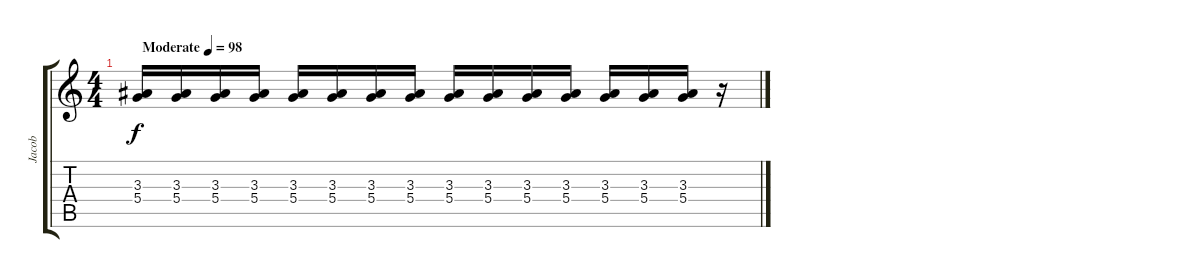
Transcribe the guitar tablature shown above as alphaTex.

\track ("Jacob" "Jacob") {instrument overdrivenguitar}
\staff {score tabs}
\tuning (E4 B3 G3 D3 A2 D2) {hide}
\ts (4 4)
\tempo (98 "Moderate")
\clef g2
\ks c
(3.3 5.4).16{dy f instrument overdrivenguitar} (3.3 5.4).16 (3.3 5.4).16 (3.3 5.4).16 (3.3 5.4).16 (3.3 5.4).16 (3.3 5.4).16 (3.3 5.4).16 (3.3 5.4).16 (3.3 5.4).16 (3.3 5.4).16 (3.3 5.4).16 (3.3 5.4).16 (3.3 5.4).16 (3.3 5.4).16 r.16
